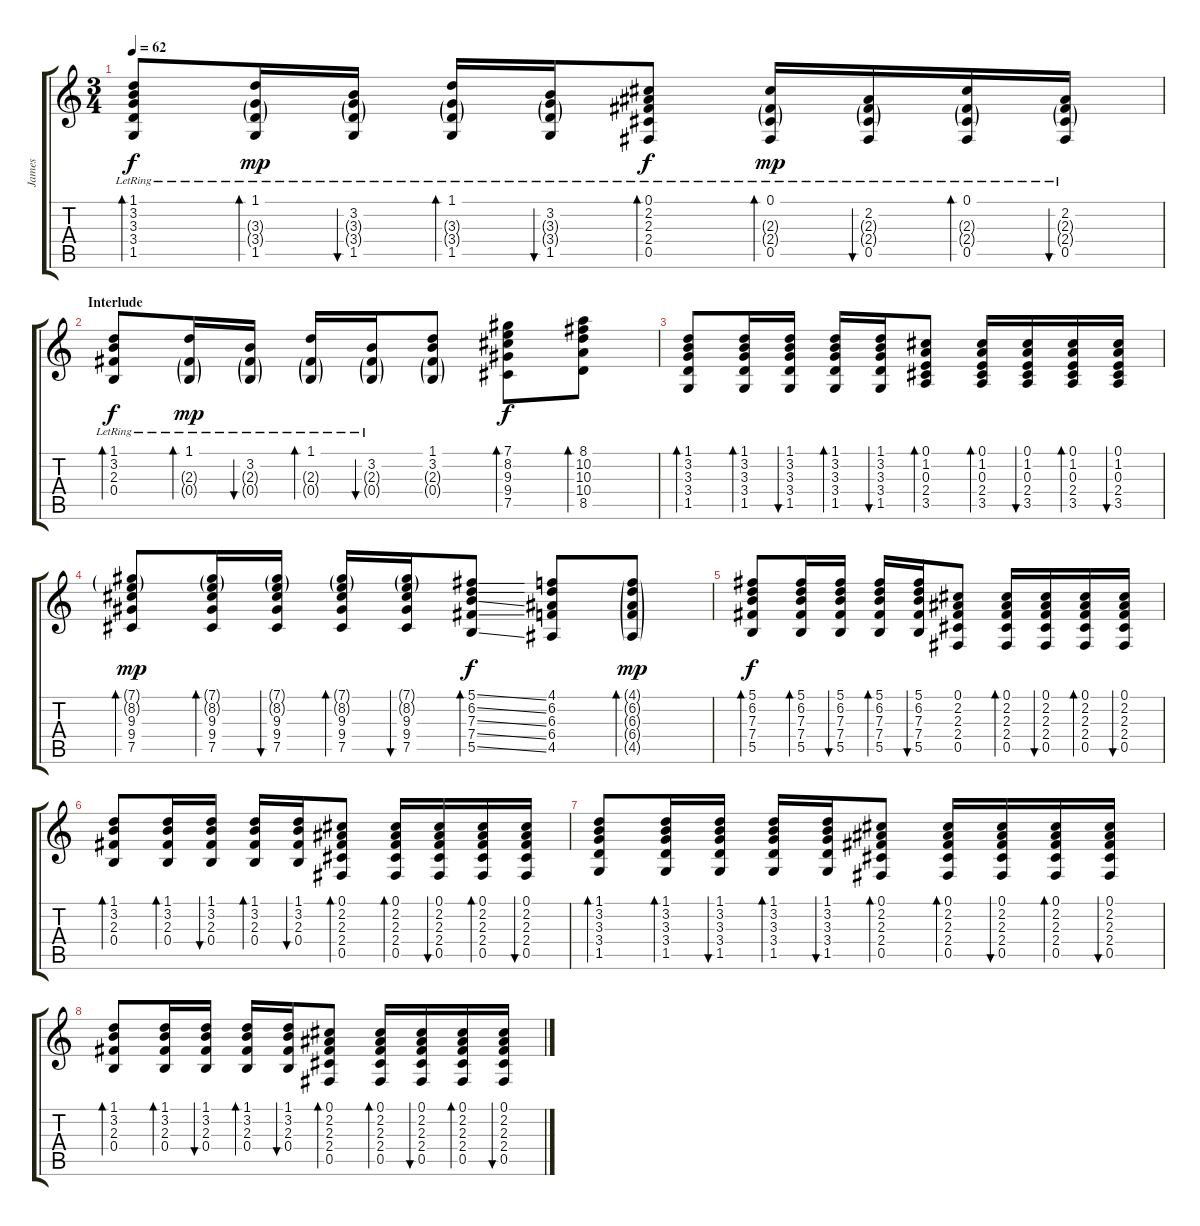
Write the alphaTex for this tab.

\track ("James" "James") {instrument acousticguitarsteel}
\staff {score tabs}
\tuning (Db4 Ab3 E3 B2 Gb2 B1) {hide}
\ts (3 4)
\tempo 62
\clef g2
\ks c
(1.1 3.2 3.3{lr} 3.4{lr} 1.5{lr}).8{bd 60 dy f} (1.1{lr} 3.3{g} 3.4{g} 1.5).16{bd 60 dy mp} (3.2{lr} 3.3{g} 3.4{g} 1.5).16{bu 60} (1.1{lr} 3.3{g} 3.4{g} 1.5).16{bd 60} (3.2{lr} 3.3{g} 3.4{g} 1.5).16{bu 60} (0.1 2.2 2.3{lr} 2.4{lr} 0.5{lr}).8{bd 60 dy f} (0.1{lr} 2.3{g} 2.4{g} 0.5).16{bd 60 dy mp} (2.2{lr} 2.3{g} 2.4{g} 0.5).16{bu 60} (0.1{lr} 2.3{g} 2.4{g} 0.5).16{bd 60} (2.2{lr} 2.3{g} 2.4{g} 0.5).16{bu 60} |
\section ("" "Interlude")
(1.1 3.2 2.3{lr} 0.4{lr}).8{bd 60 dy f} (1.1{lr} 2.3{g} 0.4{g}).16{bd 60 dy mp} (3.2{lr} 2.3{g} 0.4{g}).16{bu 60} (1.1{lr} 2.3{g} 0.4{g}).16{bd 60} (3.2{lr} 2.3{g} 0.4{g}).16{bu 60} (1.1 3.2 2.3{g} 0.4{g}).8 (7.1 8.2 9.3 9.4 7.5).8{bd 60 dy f} (8.1 10.2 10.3 10.4 8.5).8{bd 60} |
(1.1 3.2 3.3 3.4 1.5).8{bd 60} (1.1 3.2 3.3 3.4 1.5).16{bd 60} (1.1 3.2 3.3 3.4 1.5).16{bu 60} (1.1 3.2 3.3 3.4 1.5).16{bd 60} (1.1 3.2 3.3 3.4 1.5).16{bu 60} (0.1 1.2 0.3 2.4 3.5).8{bd 60} (0.1 1.2 0.3 2.4 3.5).16{bd 60} (0.1 1.2 0.3 2.4 3.5).16{bu 60} (0.1 1.2 0.3 2.4 3.5).16{bd 60} (0.1 1.2 0.3 2.4 3.5).16{bu 60} |
(7.1{g} 8.2{g} 9.3 9.4 7.5).8{bd 60 dy mp} (7.1{g} 8.2{g} 9.3 9.4 7.5).16{bd 60} (7.1{g} 8.2{g} 9.3 9.4 7.5).16{bu 60} (7.1{g} 8.2{g} 9.3 9.4 7.5).16{bd 60} (7.1{g} 8.2{g} 9.3 9.4 7.5).16{bu 60} (5.1{ss} 6.2{ss} 7.3{ss} 7.4{ss} 5.5{ss}).8{bd 60 dy f} (4.1 6.2 6.3 6.4 4.5).8 (4.1{g} 6.2{g} 6.3{g} 6.4{g} 4.5{g}).8{bd 60 dy mp} |
(5.1 6.2 7.3 7.4 5.5).8{bd 60 dy f} (5.1 6.2 7.3 7.4 5.5).16{bd 60} (5.1 6.2 7.3 7.4 5.5).16{bu 60} (5.1 6.2 7.3 7.4 5.5).16{bd 60} (5.1 6.2 7.3 7.4 5.5).16{bu 60} (0.1 2.2 2.3 2.4 0.5).8 (0.1 2.2 2.3 2.4 0.5).16{bd 60} (0.1 2.2 2.3 2.4 0.5).16{bu 60} (0.1 2.2 2.3 2.4 0.5).16{bd 60} (0.1 2.2 2.3 2.4 0.5).16{bu 60} |
(1.1 3.2 2.3 0.4).8{bd 60} (1.1 3.2 2.3 0.4).16{bd 60} (1.1 3.2 2.3 0.4).16{bu 60} (1.1 3.2 2.3 0.4).16{bd 60} (1.1 3.2 2.3 0.4).16{bu 60} (0.1 2.2 2.3 2.4 0.5).8{bd 60} (0.1 2.2 2.3 2.4 0.5).16{bd 60} (0.1 2.2 2.3 2.4 0.5).16{bu 60} (0.1 2.2 2.3 2.4 0.5).16{bd 60} (0.1 2.2 2.3 2.4 0.5).16{bu 60} |
(1.1 3.2 3.3 3.4 1.5).8{bd 60} (1.1 3.2 3.3 3.4 1.5).16{bd 60} (1.1 3.2 3.3 3.4 1.5).16{bu 60} (1.1 3.2 3.3 3.4 1.5).16{bd 60} (1.1 3.2 3.3 3.4 1.5).16{bu 60} (0.1 2.2 2.3 2.4 0.5).8{bd 60} (0.1 2.2 2.3 2.4 0.5).16{bd 60} (0.1 2.2 2.3 2.4 0.5).16{bu 60} (0.1 2.2 2.3 2.4 0.5).16{bd 60} (0.1 2.2 2.3 2.4 0.5).16{bu 60} |
(1.1 3.2 2.3 0.4).8{bd 60} (1.1 3.2 2.3 0.4).16{bd 60} (1.1 3.2 2.3 0.4).16{bu 60} (1.1 3.2 2.3 0.4).16{bd 60} (1.1 3.2 2.3 0.4).16{bu 60} (0.1 2.2 2.3 2.4 0.5).8{bd 60} (0.1 2.2 2.3 2.4 0.5).16{bd 60} (0.1 2.2 2.3 2.4 0.5).16{bu 60} (0.1 2.2 2.3 2.4 0.5).16{bd 60} (0.1 2.2 2.3 2.4 0.5).16{bu 60}
